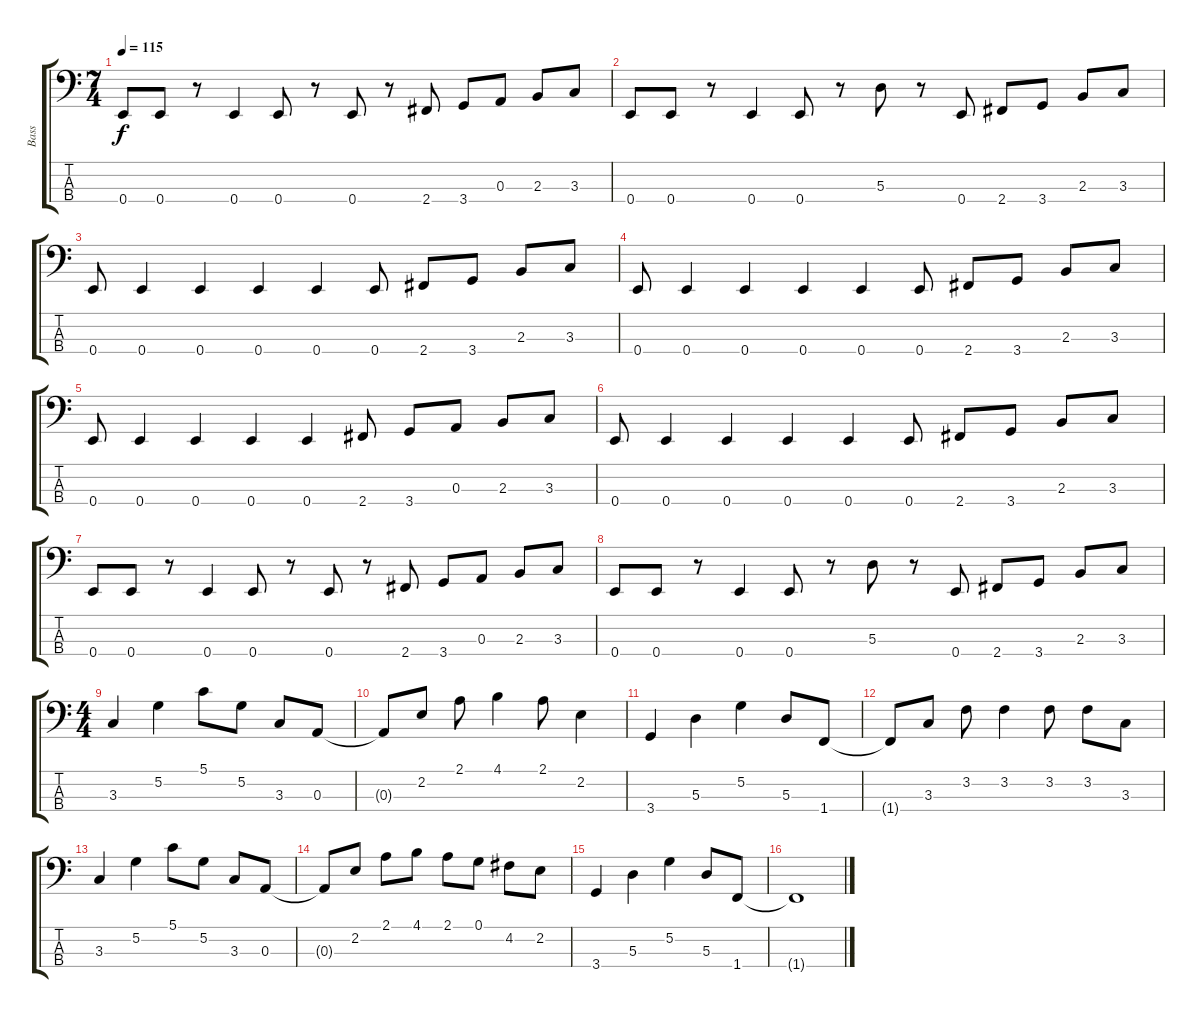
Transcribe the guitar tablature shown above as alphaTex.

\track ("Bass" "Bass") {instrument electricbassfinger}
\staff {score tabs}
\tuning (G2 D2 A1 E1) {hide}
\ts (7 4)
\tempo 115
\clef f4
\ks c
0.4.8{dy f} 0.4.8 r.8 0.4.4 0.4.8 r.8 0.4.8 r.8 2.4.8 3.4.8 0.3.8 2.3.8 3.3.8 |
0.4.8 0.4.8 r.8 0.4.4 0.4.8 r.8 5.3.8 r.8 0.4.8 2.4.8 3.4.8 2.3.8 3.3.8 |
0.4.8 0.4.4 0.4.4 0.4.4 0.4.4 0.4.8 2.4.8 3.4.8 2.3.8 3.3.8 |
0.4.8 0.4.4 0.4.4 0.4.4 0.4.4 0.4.8 2.4.8 3.4.8 2.3.8 3.3.8 |
0.4.8 0.4.4 0.4.4 0.4.4 0.4.4 2.4.8 3.4.8 0.3.8 2.3.8 3.3.8 |
0.4.8 0.4.4 0.4.4 0.4.4 0.4.4 0.4.8 2.4.8 3.4.8 2.3.8 3.3.8 |
0.4.8 0.4.8 r.8 0.4.4 0.4.8 r.8 0.4.8 r.8 2.4.8 3.4.8 0.3.8 2.3.8 3.3.8 |
0.4.8 0.4.8 r.8 0.4.4 0.4.8 r.8 5.3.8 r.8 0.4.8 2.4.8 3.4.8 2.3.8 3.3.8 |
\ts (4 4)
3.3.4 5.2.4 5.1.8 5.2.8 3.3.8 0.3.8 |
0.3{t}.8 2.2.8 2.1.8 4.1.4 2.1.8 2.2.4 |
3.4.4 5.3.4 5.2.4 5.3.8 1.4.8 |
1.4{t}.8 3.3.8 3.2.8 3.2.4 3.2.8 3.2.8 3.3.8 |
3.3.4 5.2.4 5.1.8 5.2.8 3.3.8 0.3.8 |
0.3{t}.8 2.2.8 2.1.8 4.1.8 2.1.8 0.1.8 4.2.8 2.2.8 |
3.4.4 5.3.4 5.2.4 5.3.8 1.4.8 |
1.4{t}.1
